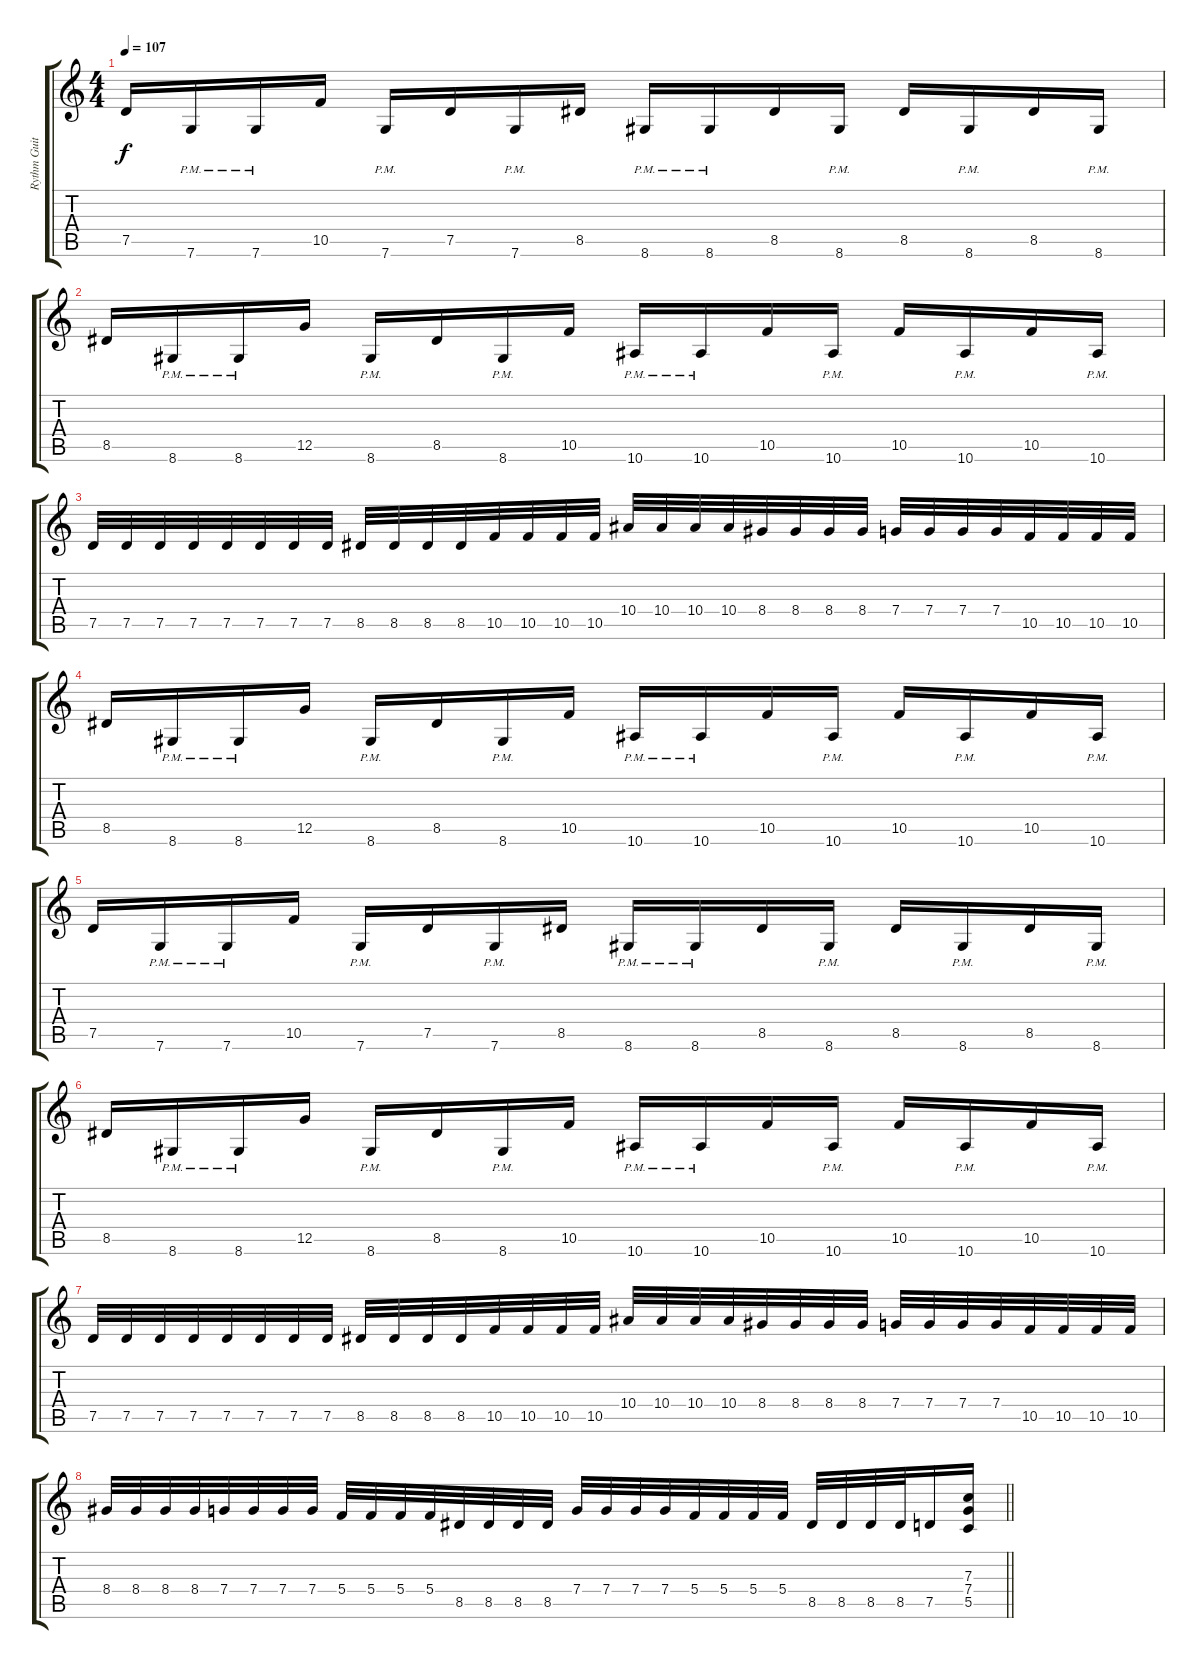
\track ("Rythm Guitar 1" "Rythm Guit") {instrument distortionguitar}
\staff {score tabs}
\tuning (D4 A3 F3 C3 G2 C2) {hide}
\ts (4 4)
\tempo 107
\clef g2
\ks c
7.5.16{dy f} 7.6{pm}.16 7.6{pm}.16 10.5.16 7.6{pm}.16 7.5.16 7.6{pm}.16 8.5.16 8.6{pm}.16 8.6{pm}.16 8.5.16 8.6{pm}.16 8.5.16 8.6{pm}.16 8.5.16 8.6{pm}.16 |
8.5.16 8.6{pm}.16 8.6{pm}.16 12.5.16 8.6{pm}.16 8.5.16 8.6{pm}.16 10.5.16 10.6{pm}.16 10.6{pm}.16 10.5.16 10.6{pm}.16 10.5.16 10.6{pm}.16 10.5.16 10.6{pm}.16 |
7.5.32 7.5.32 7.5.32 7.5.32 7.5.32 7.5.32 7.5.32 7.5.32 8.5.32 8.5.32 8.5.32 8.5.32 10.5.32 10.5.32 10.5.32 10.5.32 10.4.32 10.4.32 10.4.32 10.4.32 8.4.32 8.4.32 8.4.32 8.4.32 7.4.32 7.4.32 7.4.32 7.4.32 10.5.32 10.5.32 10.5.32 10.5.32 |
8.5.16 8.6{pm}.16 8.6{pm}.16 12.5.16 8.6{pm}.16 8.5.16 8.6{pm}.16 10.5.16 10.6{pm}.16 10.6{pm}.16 10.5.16 10.6{pm}.16 10.5.16 10.6{pm}.16 10.5.16 10.6{pm}.16 |
7.5.16 7.6{pm}.16 7.6{pm}.16 10.5.16 7.6{pm}.16 7.5.16 7.6{pm}.16 8.5.16 8.6{pm}.16 8.6{pm}.16 8.5.16 8.6{pm}.16 8.5.16 8.6{pm}.16 8.5.16 8.6{pm}.16 |
8.5.16 8.6{pm}.16 8.6{pm}.16 12.5.16 8.6{pm}.16 8.5.16 8.6{pm}.16 10.5.16 10.6{pm}.16 10.6{pm}.16 10.5.16 10.6{pm}.16 10.5.16 10.6{pm}.16 10.5.16 10.6{pm}.16 |
7.5.32 7.5.32 7.5.32 7.5.32 7.5.32 7.5.32 7.5.32 7.5.32 8.5.32 8.5.32 8.5.32 8.5.32 10.5.32 10.5.32 10.5.32 10.5.32 10.4.32 10.4.32 10.4.32 10.4.32 8.4.32 8.4.32 8.4.32 8.4.32 7.4.32 7.4.32 7.4.32 7.4.32 10.5.32 10.5.32 10.5.32 10.5.32 |
\barLineRight lightlight
8.4.32 8.4.32 8.4.32 8.4.32 7.4.32 7.4.32 7.4.32 7.4.32 5.4.32 5.4.32 5.4.32 5.4.32 8.5.32 8.5.32 8.5.32 8.5.32 7.4.32 7.4.32 7.4.32 7.4.32 5.4.32 5.4.32 5.4.32 5.4.32 8.5.32 8.5.32 8.5.32 8.5.32 7.5.16 (7.3 7.4 5.5).16{volume 13}
